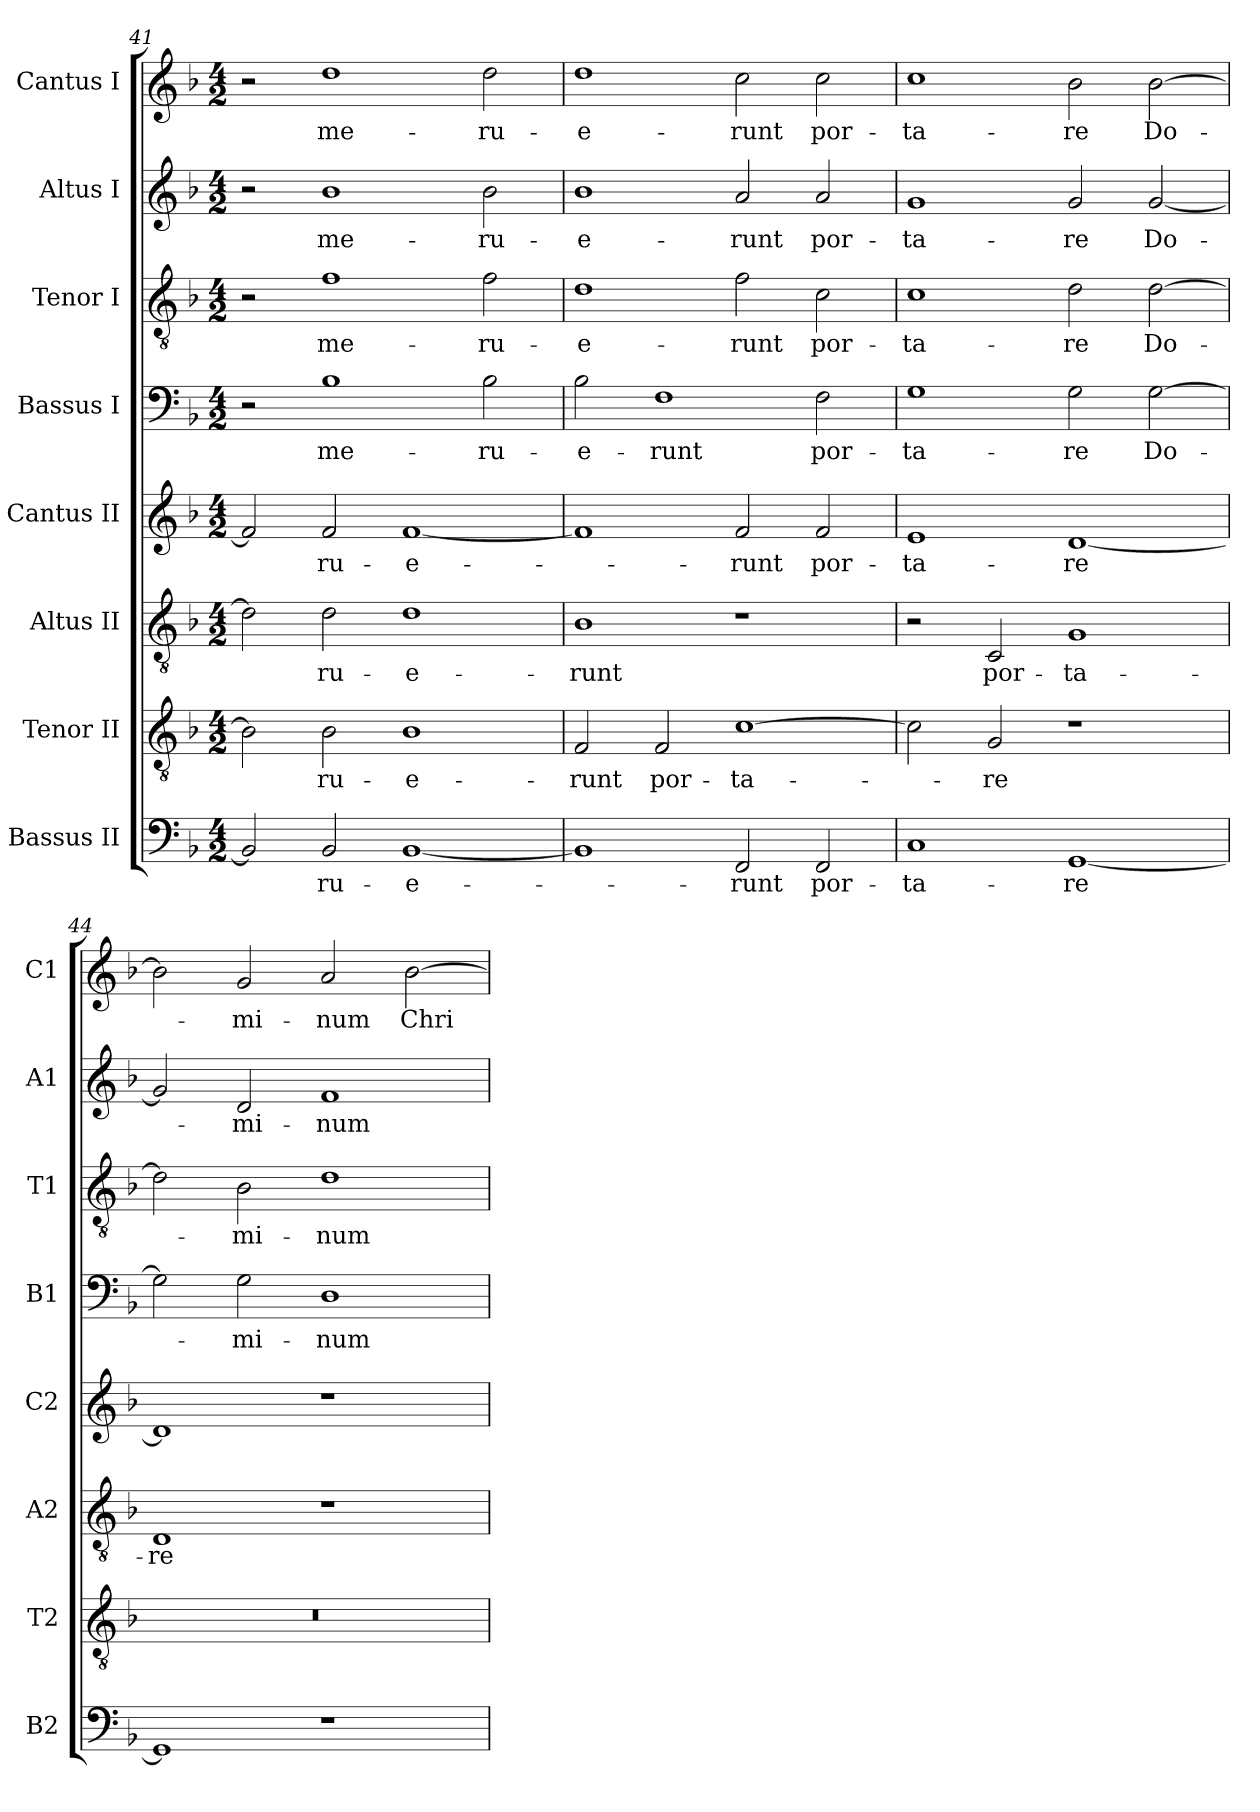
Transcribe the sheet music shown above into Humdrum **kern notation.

**kern	**text	**kern	**text	**kern	**text	**kern	**text	**kern	**text	**kern	**text	**kern	**text	**kern	**text
*part8	*part8	*part7	*part7	*part6	*part6	*part5	*part5	*part4	*part4	*part3	*part3	*part2	*part2	*part1	*part1
*staff8	*staff8	*staff7	*staff7	*staff6	*staff6	*staff5	*staff5	*staff4	*staff4	*staff3	*staff3	*staff2	*staff2	*staff1	*staff1
*I"Bassus II	*	*I"Tenor II	*	*I"Altus II	*	*I"Cantus II	*	*I"Bassus I	*	*I"Tenor I	*	*I"Altus I	*	*I"Cantus I	*
*I'B2	*	*I'T2	*	*I'A2	*	*I'C2	*	*I'B1	*	*I'T1	*	*I'A1	*	*I'C1	*
*clefF4	*	*clefGv2	*	*clefGv2	*	*clefG2	*	*clefF4	*	*clefGv2	*	*clefG2	*	*clefG2	*
*k[b-]	*	*k[b-]	*	*k[b-]	*	*k[b-]	*	*k[b-]	*	*k[b-]	*	*k[b-]	*	*k[b-]	*
*F:	*	*F:	*	*F:	*	*F:	*	*F:	*	*F:	*	*F:	*	*F:	*
*M4/2	*	*M4/2	*	*M4/2	*	*M4/2	*	*M4/2	*	*M4/2	*	*M4/2	*	*M4/2	*
=41	=41	=41	=41	=41	=41	=41	=41	=41	=41	=41	=41	=41	=41	=41	=41
2BB-/]	.	2B-\]	.	2d\]	.	2f/]	.	2r	.	2r	.	2r	.	2r	.
!	!LO:LY:b	!	!LO:LY:b	!	!LO:LY:b	!	!LO:LY:b	!	!LO:LY:b	!	!LO:LY:b	!	!LO:LY:b	!	!LO:LY:b
2BB-/	-ru-	2B-\	-ru-	2d\	-ru-	2f/	-ru-	1B-	me-	1f	me-	1b-	me-	1dd	me-
!	!LO:LY:b	!	!LO:LY:b	!	!LO:LY:b	!	!LO:LY:b	!	!	!	!	!	!	!	!
[1BB-	-e-	1B-	-e-	1d	-e-	[1f	-e-	.	.	.	.	.	.	.	.
!	!	!	!	!	!	!	!	!	!LO:LY:b	!	!LO:LY:b	!	!LO:LY:b	!	!LO:LY:b
.	.	.	.	.	.	.	.	2B-\	-ru-	2f\	-ru-	2b-\	-ru-	2dd\	-ru-
=42	=42	=42	=42	=42	=42	=42	=42	=42	=42	=42	=42	=42	=42	=42	=42
!	!	!	!LO:LY:b	!	!LO:LY:b	!	!	!	!LO:LY:b	!	!LO:LY:b	!	!LO:LY:b	!	!LO:LY:b
1BB-]	.	2F/	-runt	1B-	-runt	1f]	.	2B-\	-e-	1d	-e-	1b-	-e-	1dd	-e-
!	!	!	!LO:LY:b	!	!	!	!	!	!LO:LY:b	!	!	!	!	!	!
.	.	2F/	por-	.	.	.	.	1F	-runt	.	.	.	.	.	.
!	!LO:LY:b	!	!LO:LY:b	!	!	!	!LO:LY:b	!	!	!	!LO:LY:b	!	!LO:LY:b	!	!LO:LY:b
2FF/	-runt	[1c	-ta-	1r	.	2f/	-runt	.	.	2f\	-runt	2a/	-runt	2cc\	-runt
!	!LO:LY:b	!	!	!	!	!	!LO:LY:b	!	!LO:LY:b	!	!LO:LY:b	!	!LO:LY:b	!	!LO:LY:b
2FF/	por-	.	.	.	.	2f/	por-	2F\	por-	2c\	por-	2a/	por-	2cc\	por-
=43	=43	=43	=43	=43	=43	=43	=43	=43	=43	=43	=43	=43	=43	=43	=43
!	!LO:LY:b	!	!	!	!	!	!LO:LY:b	!	!LO:LY:b	!	!LO:LY:b	!	!LO:LY:b	!	!LO:LY:b
1C	-ta-	2c\]	.	2r	.	1e	-ta-	1G	-ta-	1c	-ta-	1g	-ta-	1cc	-ta-
!	!	!	!LO:LY:b	!	!LO:LY:b	!	!	!	!	!	!	!	!	!	!
.	.	2G/	-re	2C/	por-	.	.	.	.	.	.	.	.	.	.
!	!LO:LY:b	!	!	!	!LO:LY:b	!	!LO:LY:b	!	!LO:LY:b	!	!LO:LY:b	!	!LO:LY:b	!	!LO:LY:b
[1GG	-re	1r	.	1G	-ta-	[1d	-re	2G\	-re	2d\	-re	2g/	-re	2b-\	-re
!	!	!	!	!	!	!	!	!	!LO:LY:b	!	!LO:LY:b	!	!LO:LY:b	!	!LO:LY:b
.	.	.	.	.	.	.	.	[2G\	Do-	[2d\	Do-	[2g/	Do-	[2b-\	Do-
=44	=44	=44	=44	=44	=44	=44	=44	=44	=44	=44	=44	=44	=44	=44	=44
!	!	!	!	!	!LO:LY:b	!	!	!	!	!	!	!	!	!	!
1GG]	.	0r	.	1D	-re	1d]	.	2G\]	.	2d\]	.	2g/]	.	2b-\]	.
!	!	!	!	!	!	!	!	!	!LO:LY:b	!	!LO:LY:b	!	!LO:LY:b	!	!LO:LY:b
.	.	.	.	.	.	.	.	2G\	-mi-	2B-\	-mi-	2d/	-mi-	2g/	-mi-
!	!	!	!	!	!	!	!	!	!LO:LY:b	!	!LO:LY:b	!	!LO:LY:b	!	!LO:LY:b
1r	.	.	.	1r	.	1r	.	1D	-num	1d	-num	1f	-num	2a/	-num
!	!	!	!	!	!	!	!	!	!	!	!	!	!	!	!LO:LY:b
.	.	.	.	.	.	.	.	.	.	.	.	.	.	[2b-\	Chri-
=	=	=	=	=	=	=	=	=	=	=	=	=	=	=	=
*-	*-	*-	*-	*-	*-	*-	*-	*-	*-	*-	*-	*-	*-	*-	*-
